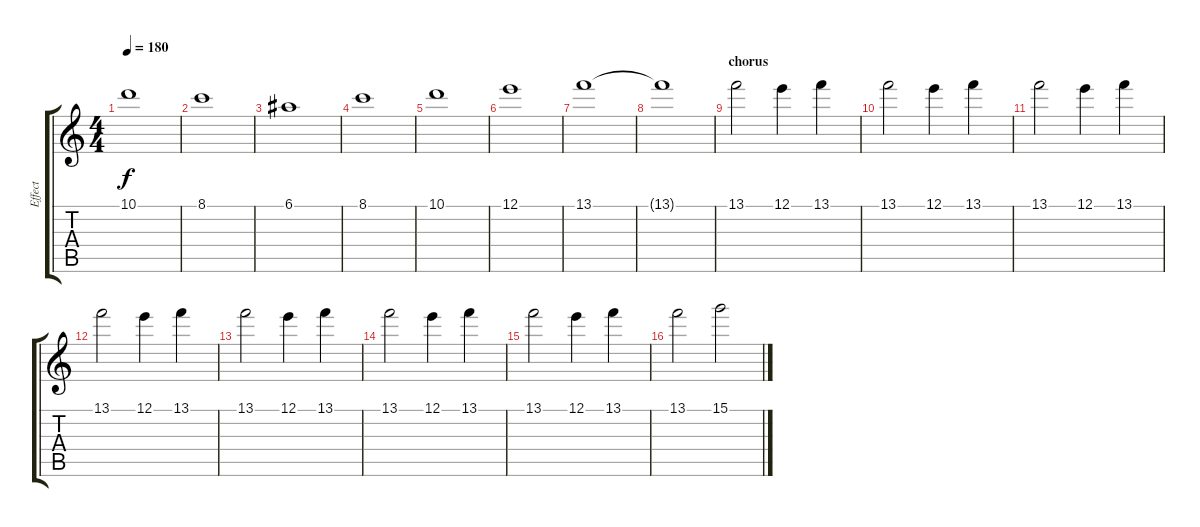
\track ("Effect" "Effect") {instrument electricguitarclean}
\staff {score tabs}
\tuning (E4 B3 G3 D3 A2 E2) {hide}
\ts (4 4)
\tempo 180
\clef g2
\ks c
10.1.1{dy f} |
8.1.1 |
6.1.1 |
8.1.1 |
10.1.1 |
12.1.1 |
13.1.1 |
13.1{t}.1 |
\section ("" "chorus")
13.1.2 12.1.4 13.1.4 |
13.1.2 12.1.4 13.1.4 |
13.1.2 12.1.4 13.1.4 |
13.1.2 12.1.4 13.1.4 |
13.1.2 12.1.4 13.1.4 |
13.1.2 12.1.4 13.1.4 |
13.1.2 12.1.4 13.1.4 |
13.1.2 15.1.2
